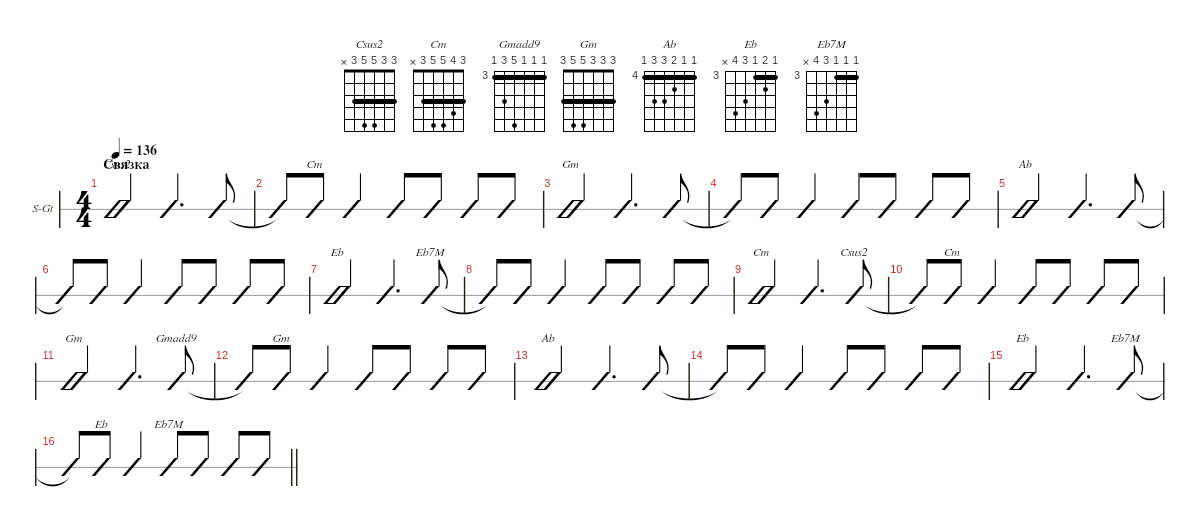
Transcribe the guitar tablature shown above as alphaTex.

\defaultSystemsLayout 4
\hideDynamics
\bracketExtendMode groupsimilarinstruments
\multiTrackTrackNamePolicy allsystems
\firstSystemTrackNameOrientation horizontal
\otherSystemsTrackNameOrientation horizontal
\track ("Steel Guitar" "S-Gt") {instrument acousticguitarsteel}
\staff {slash}
\tuning (E4 B3 G3 D3 A2 E2)
\chord ("Csus2" 3 3 5 5 3 x) {barre (3 3)}
\chord ("Cm" 3 4 5 5 3 x) {barre 3}
\chord ("Gmadd9" 3 3 3 7 5 3) {firstfret 3 barre (3 3 3)}
\chord ("Gm" 3 3 3 5 5 3) {barre (3 3 3)}
\chord ("Ab" 4 4 5 6 6 4) {firstfret 4 barre (4 4)}
\chord ("Eb" 3 4 3 5 6 x) {firstfret 3 barre 3}
\chord ("Eb7M" 3 3 3 5 6 x) {firstfret 3 barre (3 3)}
\ts (4 4)
\section ("" "Связка")
\tempo 136
\clef g2
\ks cminor
(5.3{lr} 5.4{lr} 3.5{lr}).2{bd 30 ch "Csus2" dy f} (3.1{lr} 3.2{lr} 5.3{lr} 5.4{lr} 3.5{lr}).4{d bd 30} (3.1{lr} 3.2{lr} 5.3{lr} 5.4{lr} 3.5{lr}).8{bu 30} |
(3.1{lr t} 3.2{lr t} 5.3{lr t} 5.4{lr t} 3.5{lr t}).8 (3.1{lr} 4.2{lr} 5.3{lr} 5.4{lr} 3.5{lr}).8{bu 30 ch "Cm"} (3.1{lr} 4.2{lr} 5.3{lr} 5.4{lr} 3.5{lr}).4{bd 30} (3.1{lr} 4.2{lr} 5.3{lr} 5.4{lr} 3.5{lr}).8{bd 30} (3.1{lr} 4.2{lr} 5.3{lr} 5.4{lr} 3.5{lr}).8{bu 30} (3.1{lr} 4.2{lr} 5.3{lr} 5.4{lr} 3.5{lr}).8{bd 30} (3.1{lr} 4.2{lr} 5.3{lr} 5.4{lr} 3.5{lr}).8{bu 30} |
(3.6{lr} 5.5{lr} 5.4{lr} 3.3{lr} 3.2{lr} 3.1{lr}).2{bd 30 ch "Gm"} (3.6{lr} 5.5{lr} 5.4{lr} 3.3{lr} 3.1{lr} 3.2{lr}).4{d bd 30} (3.6{lr} 5.5{lr} 7.4{lr} 3.3{lr} 3.2{lr} 3.1{lr}).8{bu 30} |
(3.6{lr t} 5.5{lr t} 7.4{lr t} 3.3{lr t} 3.2{lr t} 3.1{lr t}).8 (3.6{lr} 5.5{lr} 5.4{lr} 3.3{lr} 3.2{lr} 3.1{lr}).8{bu 30} (3.6{lr} 5.5{lr} 5.4{lr} 3.3{lr} 3.1{lr} 3.2{lr}).4{bd 30} (3.6{lr} 5.5{lr} 5.4{lr} 3.3{lr} 3.1{lr} 3.2{lr}).8{bd 30} (3.6{lr} 5.5{lr} 5.4{lr} 3.3{lr} 3.1{lr} 3.2{lr}).8{bu 30} (3.6{x} 5.5{x} 5.4{x} 3.3{x} 3.1{x} 3.2{x}).8{bd 30} (3.6{x} 5.5{x} 5.4{x} 3.3{x} 3.1{x} 3.2{x}).8{bu 30} |
(4.6{lr} 6.5{lr} 6.4{lr} 5.3{lr} 4.2{lr} 4.1{lr}).2{bd 30 ch "Ab"} (4.6{lr} 6.5{lr} 6.4{lr} 5.3{lr} 4.2{lr} 4.1{lr}).4{d bd 30} (4.6{lr} 6.5{lr} 6.4{lr} 5.3{lr} 4.2{lr} 4.1{lr}).8{bu 30} |
(4.6{lr t} 6.5{lr t} 6.4{lr t} 5.3{lr t} 4.2{lr t} 4.1{lr t}).8 (4.6{lr} 6.5{lr} 6.4{lr} 5.3{lr} 4.2{lr} 4.1{lr}).8{bu 30} (4.6{lr} 6.5{lr} 6.4{lr} 5.3{lr} 4.2{lr} 4.1{lr}).4{bd 30} (4.6{lr} 6.5{lr} 6.4{lr} 5.3{lr} 4.2{lr} 4.1{lr}).8{bd 30} (4.6{lr} 6.5{lr} 6.4{lr} 5.3{lr} 4.2{lr} 4.1{lr}).8{bu 30} (4.6{x} 6.5{x} 6.4{x} 5.3{x} 4.2{x} 4.1{x}).8{bd 30} (4.6{x} 6.5{x} 6.4{x} 5.3{x} 4.2{x} 4.1{x}).8{bu 30} |
(6.5{lr} 5.4{lr} 3.3{lr} 4.2{lr} 3.1{lr}).2{bd 30 ch "Eb"} (6.5{lr} 5.4{lr} 3.3{lr} 4.2{lr} 3.1{lr}).4{d bd 30} (6.5{lr} 5.4{lr} 3.3{lr} 3.2{lr} 3.1{lr}).8{bu 30 ch "Eb7M"} |
(6.5{lr t} 5.4{lr t} 3.3{lr t} 3.2{lr t} 3.1{lr t}).8 (6.5{lr} 5.4{lr} 3.3{lr} 4.2{lr} 3.1{lr}).8{bu 30} (6.5{lr} 5.4{lr} 3.3{lr} 4.2{lr} 3.1{lr}).4{bd 30} (6.5{lr} 5.4{lr} 3.3{lr} 4.2{lr} 3.1{lr}).8{bd 30} (6.5{lr} 5.4{lr} 3.3{lr} 4.2{lr} 3.1{lr}).8{bu 30} (6.5{x} 5.4{x} 3.3{x} 4.2{x} 3.1{x}).8{bd 30} (6.5{x} 5.4{x} 3.3{x} 4.2{x} 3.1{x}).8{bu 30} |
(5.3{lr} 5.4{lr} 3.5{lr} 4.2{lr} 3.1{lr}).2{bd 30 ch "Cm"} (3.1{lr} 4.2{lr} 5.3{lr} 5.4{lr} 3.5{lr}).4{d bd 30} (3.1{lr} 3.2{lr} 5.3{lr} 5.4{lr} 3.5{lr}).8{bu 30 ch "Csus2"} |
(3.1{lr t} 3.2{lr t} 5.3{lr t} 5.4{lr t} 3.5{lr t}).8 (3.1{lr} 4.2{lr} 5.3{lr} 5.4{lr} 3.5{lr}).8{bu 30 ch "Cm"} (3.1{lr} 4.2{lr} 5.3{lr} 5.4{lr} 3.5{lr}).4{bd 30} (3.1{lr} 4.2{lr} 5.3{lr} 5.4{lr} 3.5{lr}).8{bd 30} (3.1{lr} 4.2{lr} 5.3{lr} 5.4{lr} 3.5{lr}).8{bu 30} (3.1{lr} 4.2{lr} 5.3{lr} 5.4{lr} 3.5{lr}).8{bd 30} (3.1{lr} 4.2{lr} 5.3{lr} 5.4{lr} 3.5{lr}).8{bu 30} |
(3.6{lr} 5.5{lr} 5.4{lr} 3.3{lr} 3.2{lr} 3.1{lr}).2{bd 30 ch "Gm"} (3.6{lr} 5.5{lr} 5.4{lr} 3.3{lr} 3.1{lr} 3.2{lr}).4{d bd 30} (3.6{lr} 5.5{lr} 7.4{lr} 3.3{lr} 3.2{lr} 3.1{lr}).8{bu 30 ch "Gmadd9"} |
(3.6{lr t} 5.5{lr t} 7.4{lr t} 3.3{lr t} 3.2{lr t} 3.1{lr t}).8 (3.6{lr} 5.5{lr} 5.4{lr} 3.3{lr} 3.2{lr} 3.1{lr}).8{bu 30 ch "Gm"} (3.6{lr} 5.5{lr} 5.4{lr} 3.3{lr} 3.1{lr} 3.2{lr}).4{bd 30} (3.6{lr} 5.5{lr} 5.4{lr} 3.3{lr} 3.1{lr} 3.2{lr}).8{bd 30} (3.6{lr} 5.5{lr} 5.4{lr} 3.3{lr} 3.1{lr} 3.2{lr}).8{bu 30} (3.6{x} 5.5{x} 5.4{x} 3.3{x} 3.1{x} 3.2{x}).8{bd 30} (3.6{x} 5.5{x} 5.4{x} 3.3{x} 3.1{x} 3.2{x}).8{bu 30} |
(4.6{lr} 6.5{lr} 6.4{lr} 5.3{lr} 4.2{lr} 4.1{lr}).2{bd 30 ch "Ab"} (4.6{lr} 6.5{lr} 6.4{lr} 5.3{lr} 4.2{lr} 4.1{lr}).4{d bd 30} (4.6{lr} 6.5{lr} 6.4{lr} 5.3{lr} 4.2{lr} 4.1{lr}).8{bu 30} |
(4.6{lr t} 6.5{lr t} 6.4{lr t} 5.3{lr t} 4.2{lr t} 4.1{lr t}).8 (4.6{lr} 6.5{lr} 6.4{lr} 5.3{lr} 4.2{lr} 4.1{lr}).8{bu 30} (4.6{lr} 6.5{lr} 6.4{lr} 5.3{lr} 4.2{lr} 4.1{lr}).4{bd 30} (4.6{lr} 6.5{lr} 6.4{lr} 5.3{lr} 4.2{lr} 4.1{lr}).8{bd 30} (4.6{lr} 6.5{lr} 6.4{lr} 5.3{lr} 4.2{lr} 4.1{lr}).8{bu 30} (4.6{x} 6.5{x} 6.4{x} 5.3{x} 4.2{x} 4.1{x}).8{bd 30} (4.6{x} 6.5{x} 6.4{x} 5.3{x} 4.2{x} 4.1{x}).8{bu 30} |
(6.5{lr} 5.4{lr} 3.3{lr} 4.2{lr} 3.1{lr}).2{bd 30 ch "Eb"} (6.5{lr} 5.4{lr} 3.3{lr} 4.2{lr} 3.1{lr}).4{d bd 30} (6.5{lr} 5.4{lr} 3.3{lr} 3.2{lr} 3.1{lr}).8{bu 30 ch "Eb7M"} |
\scale
0.197103
\barLineRight lightlight
(6.5{lr t} 5.4{lr t} 3.3{lr t} 3.2{lr t} 3.1{lr t}).8 (6.5{lr} 5.4{lr} 3.3{lr} 4.2{lr} 3.1{lr}).8{bu 30 ch "Eb"} (6.5{lr} 5.4{lr} 3.3{lr} 4.2{lr} 3.1{lr}).4{bd 30} (6.5{lr} 5.4{lr} 3.3{lr} 3.2{lr} 3.1{lr}).8{bd 30 ch "Eb7M"} (6.5{lr} 5.4{lr} 3.3{lr} 3.2{lr} 3.1{lr}).8{bu 30} (6.5{x} 5.4{x} 3.3{x} 4.2{x} 3.1{x}).8{bd 30} (6.5{x} 5.4{x} 3.3{x} 4.2{x} 3.1{x}).8{bu 30}
